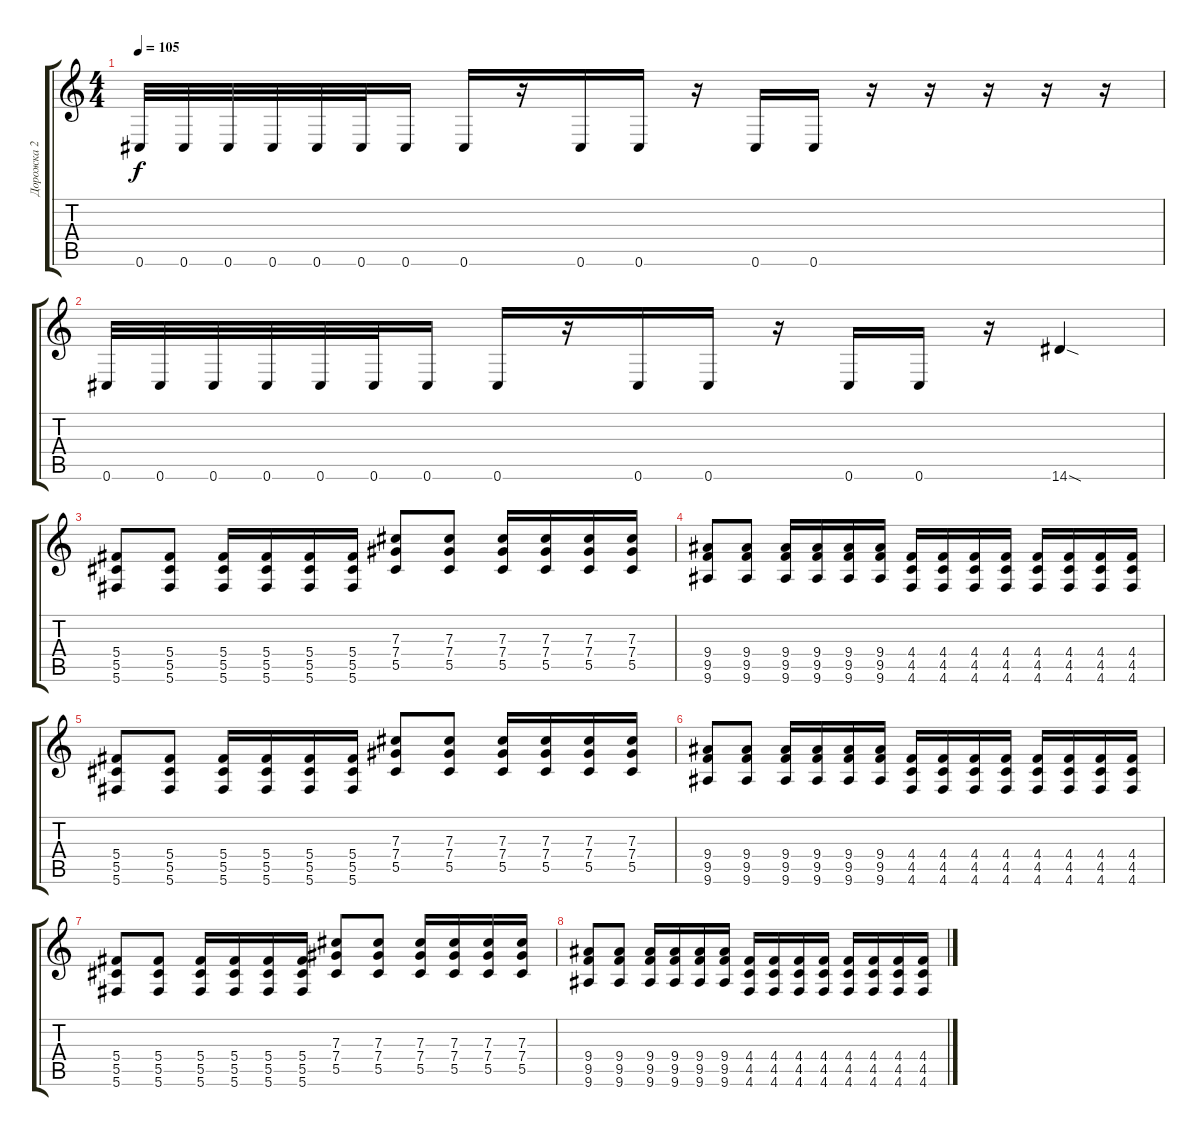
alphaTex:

\track ("Дорожка 2" "Дорожка 2") {instrument distortionguitar}
\staff {score tabs}
\tuning (Eb4 Bb3 Gb3 Db3 Ab2 Db2) {hide}
\ts (4 4)
\tempo 105
\clef g2
\ks c
0.6.32{dy f} 0.6.32 0.6.32 0.6.32 0.6.32 0.6.32 0.6.16 0.6.16 r.16 0.6.16 0.6.16 r.16 0.6.16 0.6.16 r.16 r.16 r.16 r.16 r.16 |
0.6.32 0.6.32 0.6.32 0.6.32 0.6.32 0.6.32 0.6.16 0.6.16 r.16 0.6.16 0.6.16 r.16 0.6.16 0.6.16 r.16 14.6{sod}.4 |
(5.4 5.5 5.6).8 (5.4 5.5 5.6).8 (5.4 5.5 5.6).16 (5.4 5.5 5.6).16 (5.4 5.5 5.6).16 (5.4 5.5 5.6).16 (7.3 7.4 5.5).8 (7.3 7.4 5.5).8 (7.3 7.4 5.5).16 (7.3 7.4 5.5).16 (7.3 7.4 5.5).16 (7.3 7.4 5.5).16 |
(9.4 9.5 9.6).8 (9.4 9.5 9.6).8 (9.4 9.5 9.6).16 (9.4 9.5 9.6).16 (9.4 9.5 9.6).16 (9.4 9.5 9.6).16 (4.4 4.5 4.6).16 (4.4 4.5 4.6).16 (4.4 4.5 4.6).16 (4.4 4.5 4.6).16 (4.4 4.5 4.6).16 (4.4 4.5 4.6).16 (4.4 4.5 4.6).16 (4.4 4.5 4.6).16 |
(5.4 5.5 5.6).8 (5.4 5.5 5.6).8 (5.4 5.5 5.6).16 (5.4 5.5 5.6).16 (5.4 5.5 5.6).16 (5.4 5.5 5.6).16 (7.3 7.4 5.5).8 (7.3 7.4 5.5).8 (7.3 7.4 5.5).16 (7.3 7.4 5.5).16 (7.3 7.4 5.5).16 (7.3 7.4 5.5).16 |
(9.4 9.5 9.6).8 (9.4 9.5 9.6).8 (9.4 9.5 9.6).16 (9.4 9.5 9.6).16 (9.4 9.5 9.6).16 (9.4 9.5 9.6).16 (4.4 4.5 4.6).16 (4.4 4.5 4.6).16 (4.4 4.5 4.6).16 (4.4 4.5 4.6).16 (4.4 4.5 4.6).16 (4.4 4.5 4.6).16 (4.4 4.5 4.6).16 (4.4 4.5 4.6).16 |
(5.4 5.5 5.6).8 (5.4 5.5 5.6).8 (5.4 5.5 5.6).16 (5.4 5.5 5.6).16 (5.4 5.5 5.6).16 (5.4 5.5 5.6).16 (7.3 7.4 5.5).8 (7.3 7.4 5.5).8 (7.3 7.4 5.5).16 (7.3 7.4 5.5).16 (7.3 7.4 5.5).16 (7.3 7.4 5.5).16 |
(9.4 9.5 9.6).8 (9.4 9.5 9.6).8 (9.4 9.5 9.6).16 (9.4 9.5 9.6).16 (9.4 9.5 9.6).16 (9.4 9.5 9.6).16 (4.4 4.5 4.6).16 (4.4 4.5 4.6).16 (4.4 4.5 4.6).16 (4.4 4.5 4.6).16 (4.4 4.5 4.6).16 (4.4 4.5 4.6).16 (4.4 4.5 4.6).16 (4.4 4.5 4.6).16
